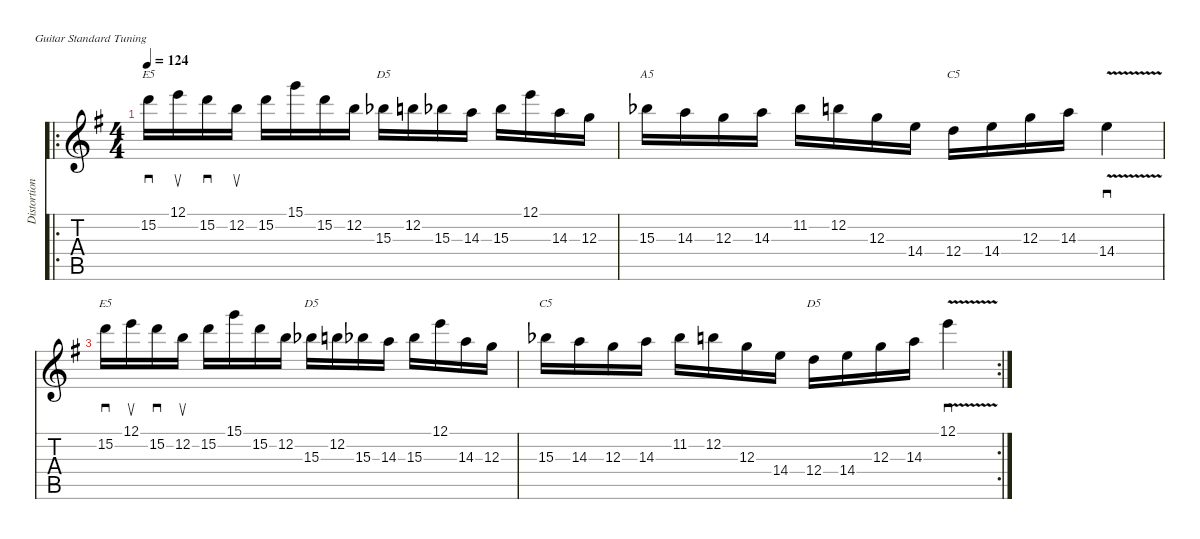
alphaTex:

\defaultSystemsLayout 4
\hideDynamics
\bracketExtendMode nobrackets
\otherSystemsTrackNameOrientation horizontal
\defaultBarNumberDisplay FirstOfSystem
\track ("Distortion Guitar" "Distortion") {instrument distortionguitar}
\staff {score tabs}
\tuning (E4 B3 G3 D3 A2 E2)
\chord ("E5" x 15 x x x x) {firstfret 15 showdiagram false showfingering false}
\chord ("D5" x x 15 x x x) {firstfret 15 showdiagram false showfingering false}
\chord ("A5" x x 15 x x x) {firstfret 15 showdiagram false showfingering false}
\chord ("C5" x x x 12 x x) {firstfret 12 showdiagram false showfingering false}
\chord ("C5" x x 15 x x x) {firstfret 15 showdiagram false showfingering false}
\chord ("D5" x x x 12 x x) {firstfret 12 showdiagram false showfingering false}
\ro
\ts (4 4)
\tempo 124
\clef g2
\ks eminor
15.2{acc forcenatural}.16{sd ch "E5" dy mf instrument distortionguitar beam Down} 12.1{acc forcenatural}.16{su beam Down} 15.2{acc forcenatural}.16{sd beam Down} 12.2{acc forcenatural}.16{su beam Down} 15.2{acc forcenatural}.16{beam Down} 15.1{acc forcenatural}.16{beam Down} 15.2{acc forcenatural}.16{beam Down} 12.2{acc forcenatural}.16{beam Down} 15.3{acc b}.16{ch "D5" beam Down} 12.2{acc forcenatural}.16{beam Down} 15.3{acc b}.16{beam Down} 14.3{acc forcenatural}.16{beam Down} 15.3{acc b}.16{beam Down} 12.1{acc forcenatural}.16{beam Down} 14.3{acc forcenatural}.16{beam Down} 12.3{acc forcenatural}.16{beam Down} |
15.3{acc b}.16{ch "A5" beam Down} 14.3{acc forcenatural}.16{beam Down} 12.3{acc forcenatural}.16{beam Down} 14.3{acc forcenatural}.16{beam Down} 11.2{acc b}.16{beam Down} 12.2{acc forcenatural}.16{beam Down} 12.3{acc forcenatural}.16{beam Down} 14.4{acc forcenatural}.16{beam Down} 12.4{acc forcenatural}.16{ch "C5" beam Down} 14.4{acc forcenatural}.16{beam Down} 12.3{acc forcenatural}.16{beam Down} 14.3{acc forcenatural}.16{beam Down} 14.4{v acc forcenatural}.4{sd beam Down} |
15.2{acc forcenatural}.16{sd ch "E5" beam Down} 12.1{acc forcenatural}.16{su beam Down} 15.2{acc forcenatural}.16{sd beam Down} 12.2{acc forcenatural}.16{su beam Down} 15.2{acc forcenatural}.16{beam Down} 15.1{acc forcenatural}.16{beam Down} 15.2{acc forcenatural}.16{beam Down} 12.2{acc forcenatural}.16{beam Down} 15.3{acc b}.16{ch "D5" beam Down} 12.2{acc forcenatural}.16{beam Down} 15.3{acc b}.16{beam Down} 14.3{acc forcenatural}.16{beam Down} 15.3{acc b}.16{beam Down} 12.1{acc forcenatural}.16{beam Down} 14.3{acc forcenatural}.16{beam Down} 12.3{acc forcenatural}.16{beam Down} |
\rc 2
15.3{acc b}.16{ch "C5" beam Down} 14.3{acc forcenatural}.16{beam Down} 12.3{acc forcenatural}.16{beam Down} 14.3{acc forcenatural}.16{beam Down} 11.2{acc b}.16{beam Down} 12.2{acc forcenatural}.16{beam Down} 12.3{acc forcenatural}.16{beam Down} 14.4{acc forcenatural}.16{beam Down} 12.4{acc forcenatural}.16{ch "D5" beam Down} 14.4{acc forcenatural}.16{beam Down} 12.3{acc forcenatural}.16{beam Down} 14.3{acc forcenatural}.16{beam Down} 12.1{v acc forcenatural}.4{sd beam Down}
